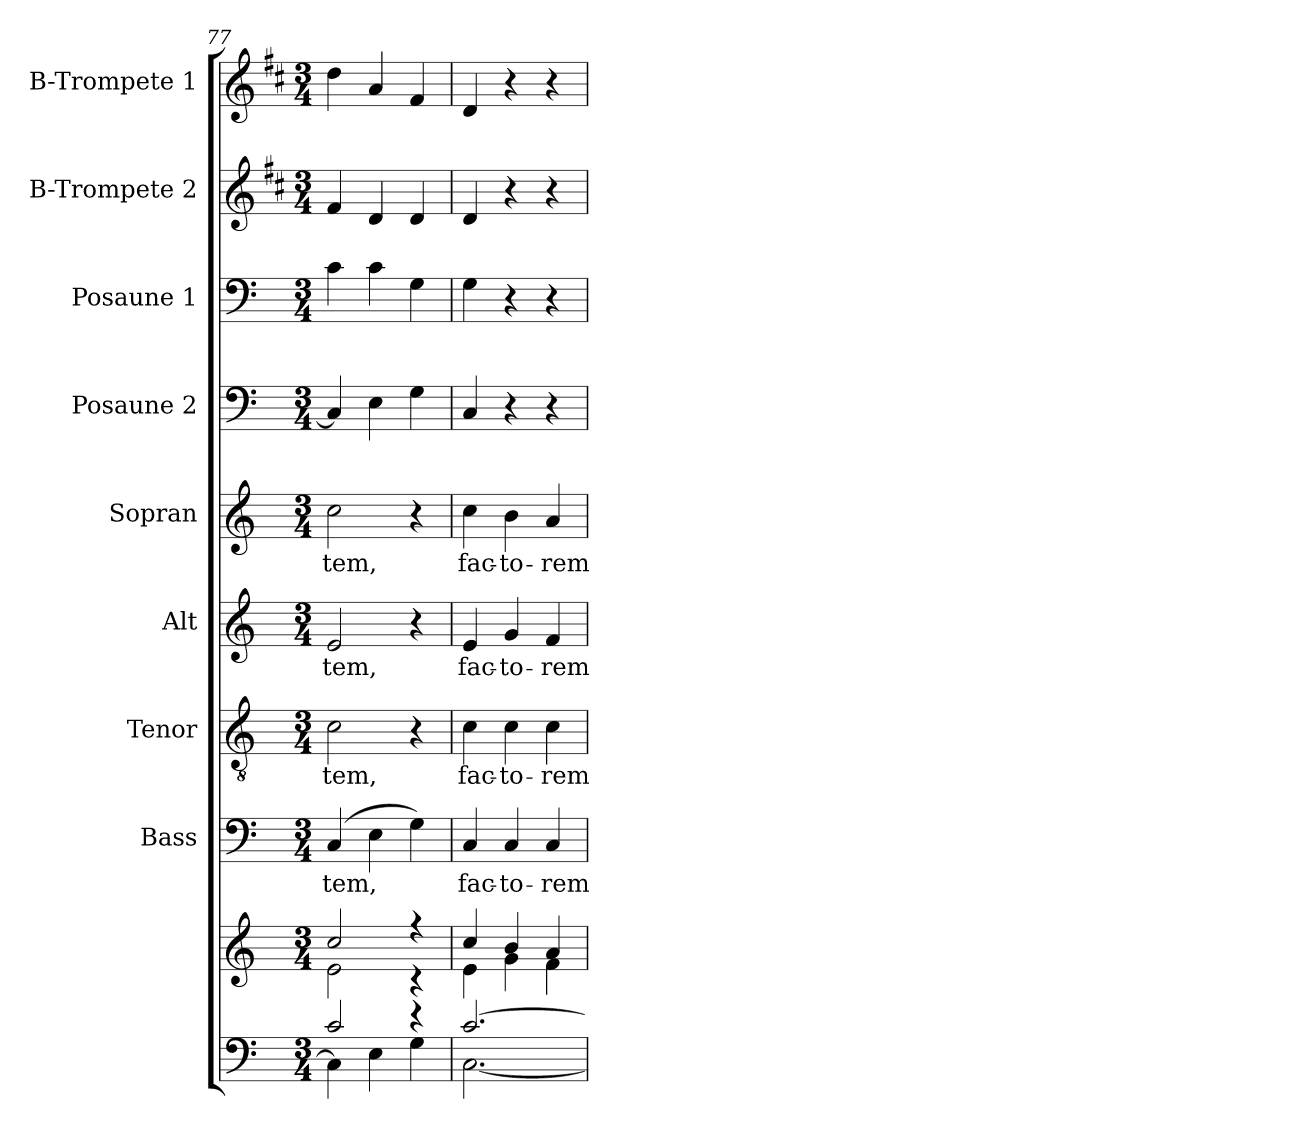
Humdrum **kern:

**kern	**kern	**kern	**text	**kern	**text	**kern	**text	**kern	**text	**kern	**kern	**kern	**kern
*part9	*part9	*part8	*part8	*part7	*part7	*part6	*part6	*part5	*part5	*part4	*part3	*part2	*part1
*staff10	*staff9	*staff8	*staff8	*staff7	*staff7	*staff6	*staff6	*staff5	*staff5	*staff4	*staff3	*staff2	*staff1
*	*	*I"Bass	*	*I"Tenor	*	*I"Alt	*	*I"Sopran	*	*I"Posaune 2	*I"Posaune 1	*I"B-Trompete 2	*I"B-Trompete 1
*	*	*I'B.	*	*I'T.	*	*I'A.	*	*I'S.	*	*I'Pos. 2	*I'Pos. 1	*I'B Trp. 2	*I'B Trp. 1
*clefF4	*clefG2	*clefF4	*	*clefGv2	*	*clefG2	*	*clefG2	*	*clefF4	*clefF4	*clefG2	*clefG2
*	*	*	*	*	*	*	*	*	*	*	*	*ITrd1c2	*ITrd1c2
*k[]	*k[]	*k[]	*	*k[]	*	*k[]	*	*k[]	*	*k[]	*k[]	*k[]	*k[]
*C:	*C:	*C:	*	*C:	*	*C:	*	*C:	*	*C:	*C:	*C:	*C:
*M3/4	*M3/4	*M3/4	*	*M3/4	*	*M3/4	*	*M3/4	*	*M3/4	*M3/4	*M3/4	*M3/4
=77	=77	=77	=77	=77	=77	=77	=77	=77	=77	=77	=77	=77	=77
*^	*^	*	*	*	*	*	*	*	*	*	*	*	*
!	!	!	!	!	!LO:LY:b	!	!LO:LY:b	!	!LO:LY:b	!	!LO:LY:b	!	!	!	!
2c/	4C\]	2cc/	2e\	(4C/	-tem,	2c\	-tem,	2e/	-tem,	2cc\	-tem,	4C/]	4c\	4e/	4cc\
.	4E\	.	.	4E\	.	.	.	.	.	.	.	4E\	4c\	4c/	4g/
4re	4G\	4r	4r	4G\)	.	4r	.	4r	.	4r	.	4G\	4G\	4c/	4e/
=78	=78	=78	=78	=78	=78	=78	=78	=78	=78	=78	=78	=78	=78	=78	=78
!	!	!	!	!	!LO:LY:b	!	!LO:LY:b	!	!LO:LY:b	!	!LO:LY:b	!	!	!	!
[>2.c/	[<2.C\	4cc/	4e\	4C/	fac-	4c\	fac-	4e/	fac-	4cc\	fac-	4C/	4G\	4c/	4c/
!	!	!	!	!	!LO:LY:b	!	!LO:LY:b	!	!LO:LY:b	!	!LO:LY:b	!	!	!	!
.	.	4b/	4g\	4C/	-to-	4c\	-to-	4g/	-to-	4b\	-to-	4r	4r	4r	4r
!	!	!	!	!	!LO:LY:b	!	!LO:LY:b	!	!LO:LY:b	!	!LO:LY:b	!	!	!	!
.	.	4a/	4f\	4C/	-rem	4c\	-rem	4f/	-rem	4a/	-rem	4r	4r	4r	4r
*v	*v	*	*	*	*	*	*	*	*	*	*	*	*	*	*
*	*v	*v	*	*	*	*	*	*	*	*	*	*	*	*
=	=	=	=	=	=	=	=	=	=	=	=	=	=
*-	*-	*-	*-	*-	*-	*-	*-	*-	*-	*-	*-	*-	*-
